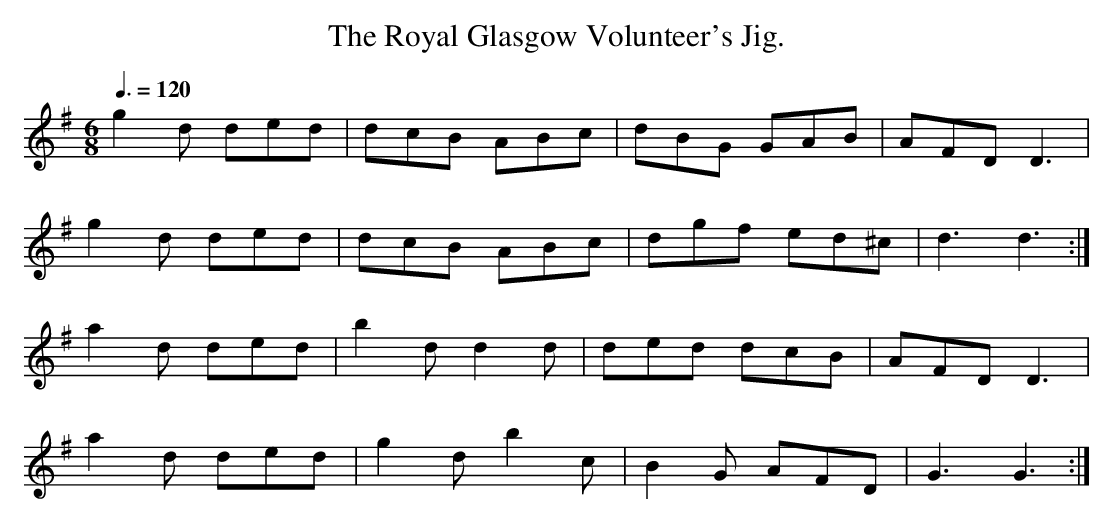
X:1
T:The Royal Glasgow Volunteer's Jig.
M:6/8
L:1/8
Q:3/8=120
K:G
g2d ded | dcB ABc | dBG GAB | AFD D3 |
g2d ded | dcB ABc | dgf ed^c | d3 d3 :|
a2d ded | b2d d2d | ded dcB | AFD D3 |
a2d ded | g2d b2c | B2G AFD | G3 G3 :|
